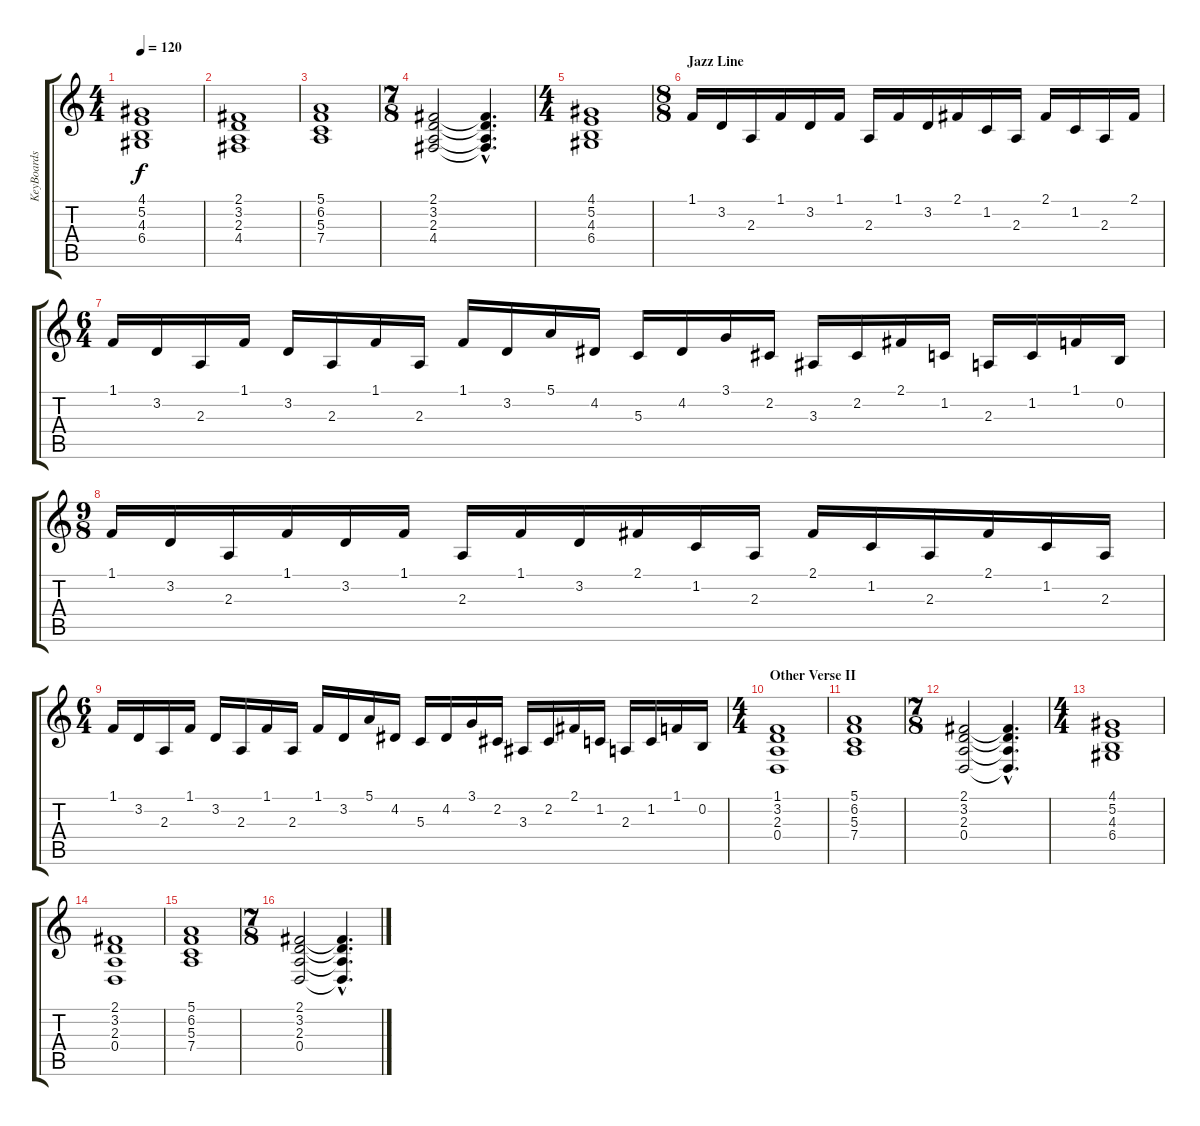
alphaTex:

\track ("KeyBoards II" "KeyBoards ") {instrument stringensemble1}
\staff {score tabs}
\tuning (E4 B3 G3 D3 A2 E2) {hide}
\ts (4 4)
\tempo 120
\clef g2
\ks c
(4.1 5.2 4.3 6.4).1{dy f} |
(2.1 3.2 2.3 4.4).1 |
(5.1 6.2 5.3 7.4).1 |
\ts (7 8)
(2.1 3.2 2.3 4.4).2 (2.1{hac t} 3.2{hac t} 2.3{hac t} 4.4{hac t}).4{d} |
\ts (4 4)
(4.1 5.2 4.3 6.4).1 |
\ts (8 8)
\section ("" "Jazz Line")
1.1.16{balance 8} 3.2.16 2.3.16 1.1.16 3.2.16 1.1.16 2.3.16 1.1.16 3.2.16 2.1.16 1.2.16 2.3.16 2.1.16 1.2.16 2.3.16 2.1.16 |
\ts (6 4)
1.1.16 3.2.16 2.3.16 1.1.16 3.2.16 2.3.16 1.1.16 2.3.16 1.1.16 3.2.16 5.1.16 4.2.16 5.3.16 4.2.16 3.1.16 2.2.16 3.3.16 2.2.16 2.1.16 1.2.16 2.3.16 1.2.16 1.1.16 0.2.16 |
\ts (9 8)
1.1.16 3.2.16 2.3.16 1.1.16 3.2.16 1.1.16 2.3.16 1.1.16 3.2.16 2.1.16 1.2.16 2.3.16 2.1.16 1.2.16 2.3.16 2.1.16 1.2.16 2.3.16 |
\ts (6 4)
1.1.16 3.2.16 2.3.16 1.1.16 3.2.16 2.3.16 1.1.16 2.3.16 1.1.16 3.2.16 5.1.16 4.2.16 5.3.16 4.2.16 3.1.16 2.2.16 3.3.16 2.2.16 2.1.16 1.2.16 2.3.16 1.2.16 1.1.16 0.2.16 |
\ts (4 4)
\section ("" "Other Verse II")
(1.1 3.2 2.3 0.4).1{volume 11 balance 8 instrument electricguitarjazz} |
(5.1 6.2 5.3 7.4).1 |
\ts (7 8)
(2.1 3.2 2.3 0.4).2 (2.1{hac t} 3.2{hac t} 2.3{hac t} 0.4{hac t}).4{d} |
\ts (4 4)
(4.1 5.2 4.3 6.4).1 |
(2.1 3.2 2.3 0.4).1 |
(5.1 6.2 5.3 7.4).1 |
\ts (7 8)
(2.1 3.2 2.3 0.4).2 (2.1{hac t} 3.2{hac t} 2.3{hac t} 0.4{hac t}).4{d}
